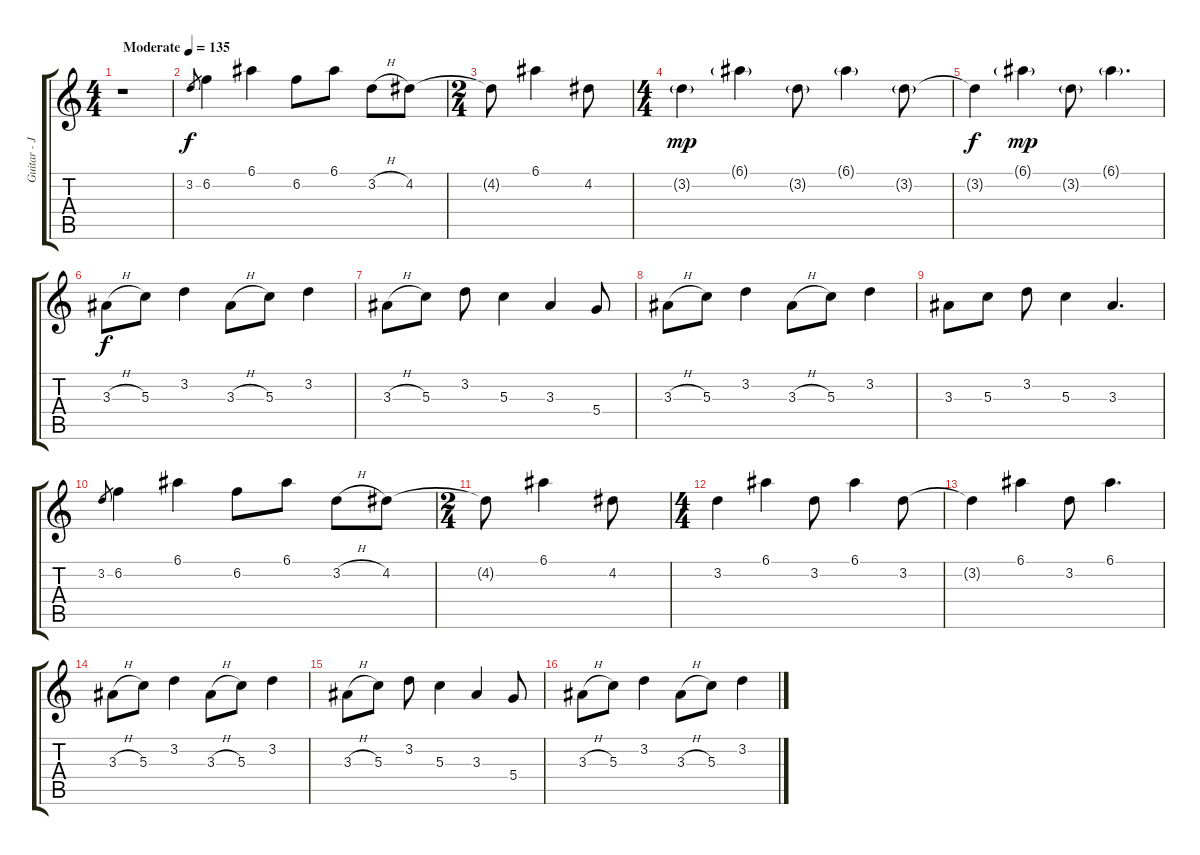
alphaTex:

\track ("Guitar - Jon" "Guitar - J") {instrument electricguitarjazz}
\staff {score tabs}
\tuning (E4 B3 G3 D3 A2 E2) {hide}
\ts (4 4)
\tempo (135 "Moderate")
\clef g2
\ks c
r.1{dy f volume 0 instrument electricguitarjazz} |
3.2.8{gr} 6.2.4 6.1.4 6.2.8 6.1.8 3.2{h}.8 4.2.8 |
\ts (2 4)
4.2{t}.8 6.1.4 4.2.8 |
\ts (4 4)
3.2{g}.4{dy mp volume 13} 6.1{g}.4 3.2{g}.8 6.1{g}.4 3.2{g}.8 |
3.2{t}.4{dy f} 6.1{g}.4{dy mp} 3.2{g}.8 6.1{g}.4{d} |
3.3{h}.8{dy f} 5.3.8 3.2.4 3.3{h}.8 5.3.8 3.2.4 |
3.3{h}.8 5.3.8 3.2.8 5.3.4 3.3.4 5.4.8 |
3.3{h}.8 5.3.8 3.2.4 3.3{h}.8 5.3.8 3.2.4 |
3.3.8 5.3.8 3.2.8 5.3.4 3.3.4{d} |
3.2.8{gr} 6.2.4 6.1.4 6.2.8 6.1.8 3.2{h}.8 4.2.8 |
\ts (2 4)
4.2{t}.8 6.1.4 4.2.8 |
\ts (4 4)
3.2.4 6.1.4 3.2.8 6.1.4 3.2.8 |
3.2{t}.4 6.1.4 3.2.8 6.1.4{d} |
3.3{h}.8 5.3.8 3.2.4 3.3{h}.8 5.3.8 3.2.4 |
3.3{h}.8 5.3.8 3.2.8 5.3.4 3.3.4 5.4.8 |
3.3{h}.8 5.3.8 3.2.4 3.3{h}.8 5.3.8 3.2.4
